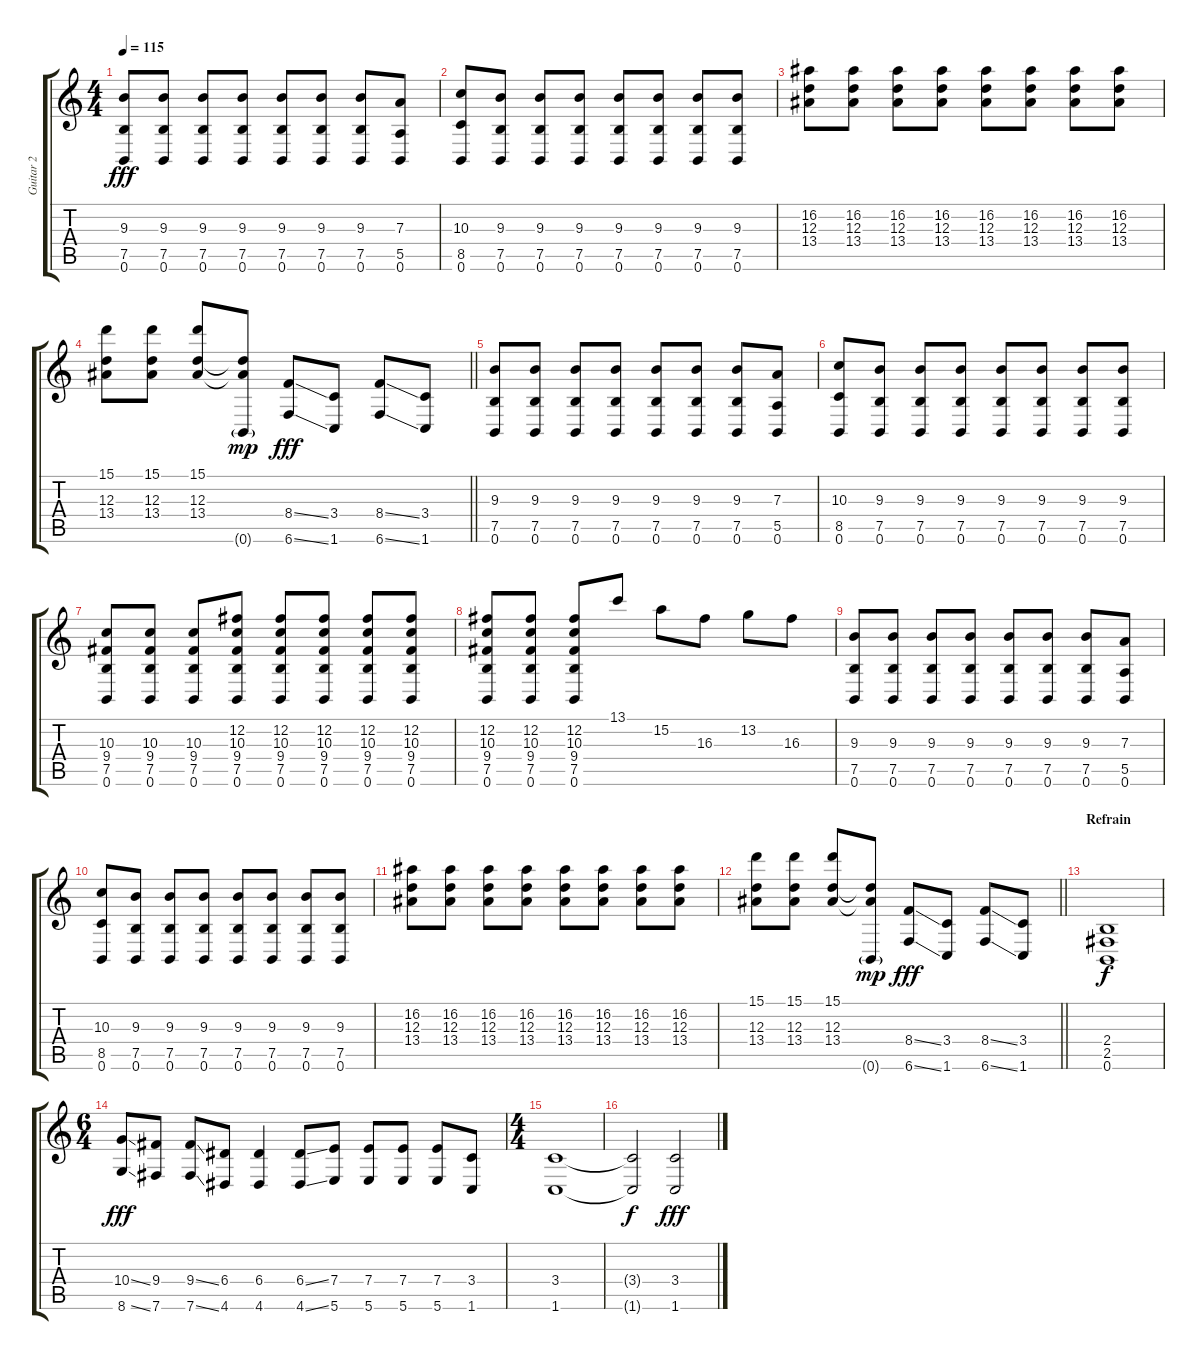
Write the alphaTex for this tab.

\track ("Guitar 2" "Guitar 2") {instrument distortionguitar}
\staff {score tabs}
\tuning (B3 Gb3 D3 A2 E2 B1) {hide}
\ts (4 4)
\tempo 115
\clef g2
\ks c
(9.3 7.5 0.6).8{dy fff} (9.3 7.5 0.6).8 (9.3 7.5 0.6).8 (9.3 7.5 0.6).8 (9.3 7.5 0.6).8 (9.3 7.5 0.6).8 (9.3 7.5 0.6).8 (7.3 5.5 0.6).8 |
(10.3 8.5 0.6).8 (9.3 7.5 0.6).8 (9.3 7.5 0.6).8 (9.3 7.5 0.6).8 (9.3 7.5 0.6).8 (9.3 7.5 0.6).8 (9.3 7.5 0.6).8 (9.3 7.5 0.6).8 |
(16.2 12.3 13.4).8 (16.2 12.3 13.4).8 (16.2 12.3 13.4).8 (16.2 12.3 13.4).8 (16.2 12.3 13.4).8 (16.2 12.3 13.4).8 (16.2 12.3 13.4).8 (16.2 12.3 13.4).8 |
\barLineRight lightlight
(15.1 12.3 13.4).8 (15.1 12.3 13.4).8 (15.1 12.3 13.4).8 (12.3{t} 13.4{t} 0.6{g}).8{dy mp} (8.4{ss} 6.6{ss}).8{dy fff} (3.4 1.6).8 (8.4{ss} 6.6{ss}).8 (3.4 1.6).8 |
(9.3 7.5 0.6).8 (9.3 7.5 0.6).8 (9.3 7.5 0.6).8 (9.3 7.5 0.6).8 (9.3 7.5 0.6).8 (9.3 7.5 0.6).8 (9.3 7.5 0.6).8 (7.3 5.5 0.6).8 |
(10.3 8.5 0.6).8 (9.3 7.5 0.6).8 (9.3 7.5 0.6).8 (9.3 7.5 0.6).8 (9.3 7.5 0.6).8 (9.3 7.5 0.6).8 (9.3 7.5 0.6).8 (9.3 7.5 0.6).8 |
(10.3 9.4 7.5 0.6).8 (10.3 9.4 7.5 0.6).8 (10.3 9.4 7.5 0.6).8 (12.2 10.3 9.4 7.5 0.6).8 (12.2 10.3 9.4 7.5 0.6).8 (12.2 10.3 9.4 7.5 0.6).8 (12.2 10.3 9.4 7.5 0.6).8 (12.2 10.3 9.4 7.5 0.6).8 |
(12.2 10.3 9.4 7.5 0.6).8 (12.2 10.3 9.4 7.5 0.6).8 (12.2 10.3 9.4 7.5 0.6).8 13.1.8 15.2.8 16.3.8 13.2.8 16.3.8 |
(9.3 7.5 0.6).8 (9.3 7.5 0.6).8 (9.3 7.5 0.6).8 (9.3 7.5 0.6).8 (9.3 7.5 0.6).8 (9.3 7.5 0.6).8 (9.3 7.5 0.6).8 (7.3 5.5 0.6).8 |
(10.3 8.5 0.6).8 (9.3 7.5 0.6).8 (9.3 7.5 0.6).8 (9.3 7.5 0.6).8 (9.3 7.5 0.6).8 (9.3 7.5 0.6).8 (9.3 7.5 0.6).8 (9.3 7.5 0.6).8 |
(16.2 12.3 13.4).8 (16.2 12.3 13.4).8 (16.2 12.3 13.4).8 (16.2 12.3 13.4).8 (16.2 12.3 13.4).8 (16.2 12.3 13.4).8 (16.2 12.3 13.4).8 (16.2 12.3 13.4).8 |
\barLineRight lightlight
(15.1 12.3 13.4).8 (15.1 12.3 13.4).8 (15.1 12.3 13.4).8 (12.3{t} 13.4{t} 0.6{g}).8{dy mp} (8.4{ss} 6.6{ss}).8{dy fff} (3.4 1.6).8 (8.4{ss} 6.6{ss}).8 (3.4 1.6).8 |
\section ("" "Refrain")
(2.4 2.5 0.6).1{dy f} |
\ts (6 4)
(10.4{ss} 8.6{ss}).8{dy fff} (9.4 7.6).8 (9.4{ss} 7.6{ss}).8 (6.4 4.6).8 (6.4 4.6).4 (6.4{ss} 4.6{ss}).8 (7.4 5.6).8 (7.4 5.6).8 (7.4 5.6).8 (7.4 5.6).8 (3.4 1.6).8 |
\ts (4 4)
(3.4 1.6).1 |
(3.4{t} 1.6{t}).2{dy f} (3.4 1.6).2{dy fff}
